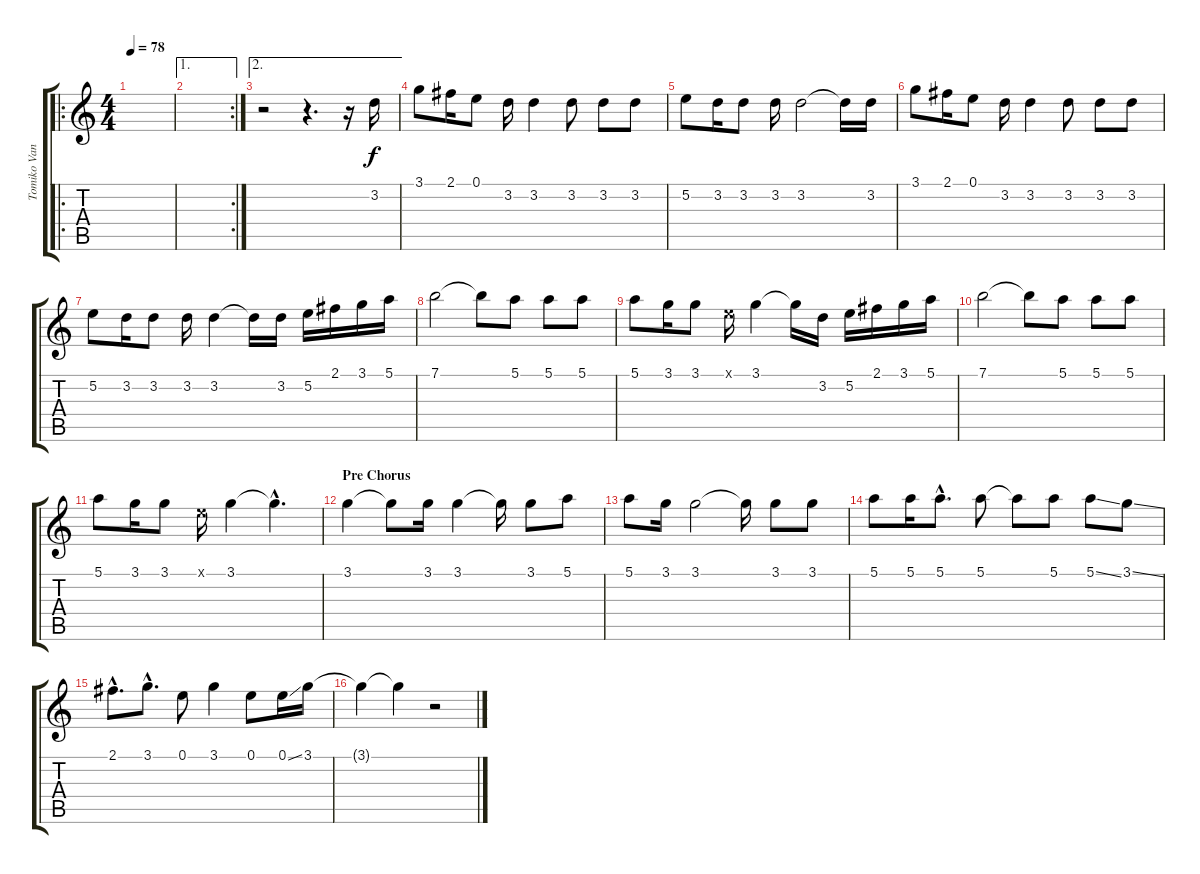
\track ("Tomiko Van" "Tomiko Van") {instrument acousticguitarnylon}
\staff {score tabs}
\tuning (E4 B3 G3 D3 A2 E2) {hide}
\ro
\ts (4 4)
\tempo 78
\clef g2
\ks c
|
\ae 1
\rc 2
|
\ae 2
r.2 r.4{d} r.16 3.2.16 |
3.1.8 2.1.16 0.1.8 3.2.16 3.2.4 3.2.8 3.2.8 3.2.8 |
5.2.8 3.2.16 3.2.8 3.2.16 3.2.2 3.2{t}.16 3.2.16 |
3.1.8 2.1.16 0.1.8 3.2.16 3.2.4 3.2.8 3.2.8 3.2.8 |
5.2.8 3.2.16 3.2.8 3.2.16 3.2.4 3.2{t}.16 3.2.16 5.2.16 2.1.16 3.1.16 5.1.16 |
7.1.2 7.1{t}.8 5.1.8 5.1.8 5.1.8 |
5.1.8 3.1.16 3.1.8 0.1{x}.16 3.1.4 3.1{t}.16 3.2.16 5.2.16 2.1.16 3.1.16 5.1.16 |
7.1.2 7.1{t}.8 5.1.8 5.1.8 5.1.8 |
5.1.8 3.1.16 3.1.8 0.1{x}.16 3.1.4 3.1{hac t}.4{d} |
\section ("" "Pre Chorus")
3.1.4 3.1{t}.8 3.1.16 3.1.4 3.1{t}.16 3.1.8 5.1.8 |
5.1.8 3.1.16 3.1.2 3.1{t}.16 3.1.8 3.1.8 |
5.1.8 5.1.16 5.1{hac}.8{d} 5.1.8 5.1{t}.8 5.1.8 5.1{ss}.8 3.1{ss}.8 |
2.1{hac}.8{d} 3.1{hac}.8{d} 0.1.8 3.1.4 0.1.8 0.1{ss}.16 3.1.16 |
3.1{t}.4 3.1{t}.4 r.2
